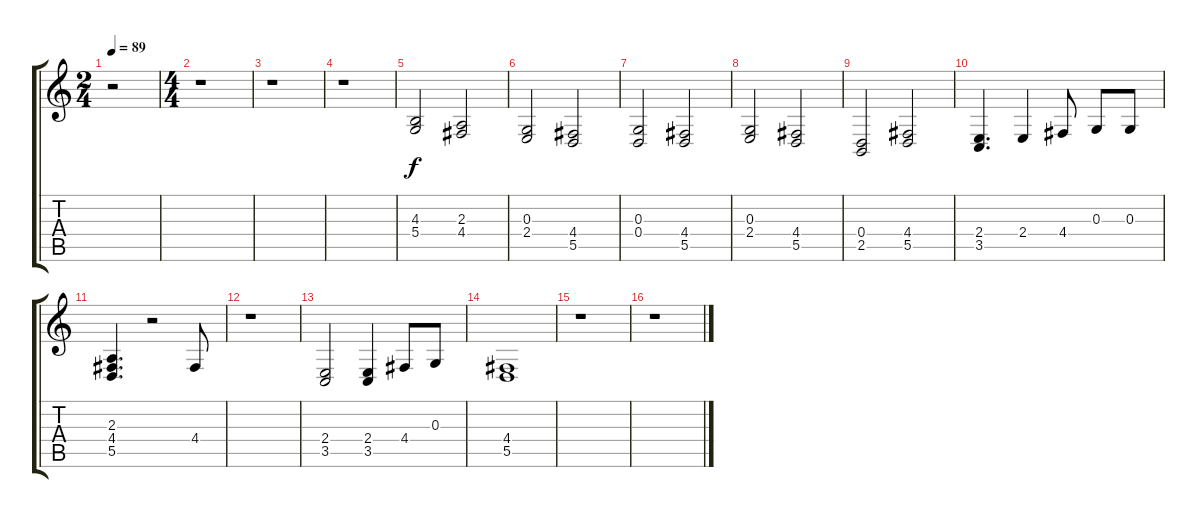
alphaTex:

\track "" {instrument brightacousticpiano}
\staff {score tabs}
\tuning (E4 B3 G3 D3 A2 E2) {hide}
\ts (2 4)
\tempo 89
\clef g2
\ks c
r.2{dy f} |
\ts (4 4)
r.1 |
r.1 |
r.1 |
(4.3 5.4).2 (2.3 4.4).2 |
(0.3 2.4).2 (4.4 5.5).2 |
(0.3 0.4).2 (4.4 5.5).2 |
(0.3 2.4).2 (4.4 5.5).2 |
(0.4 2.5).2 (4.4 5.5).2 |
(2.4 3.5).4{d} 2.4.4 4.4.8 0.3.8 0.3.8 |
(2.3 4.4 5.5).4{d} r.2 4.4.8 |
r.1 |
(2.4 3.5).2 (2.4 3.5).4 4.4.8 0.3.8 |
(4.4 5.5).1 |
r.1 |
r.1
